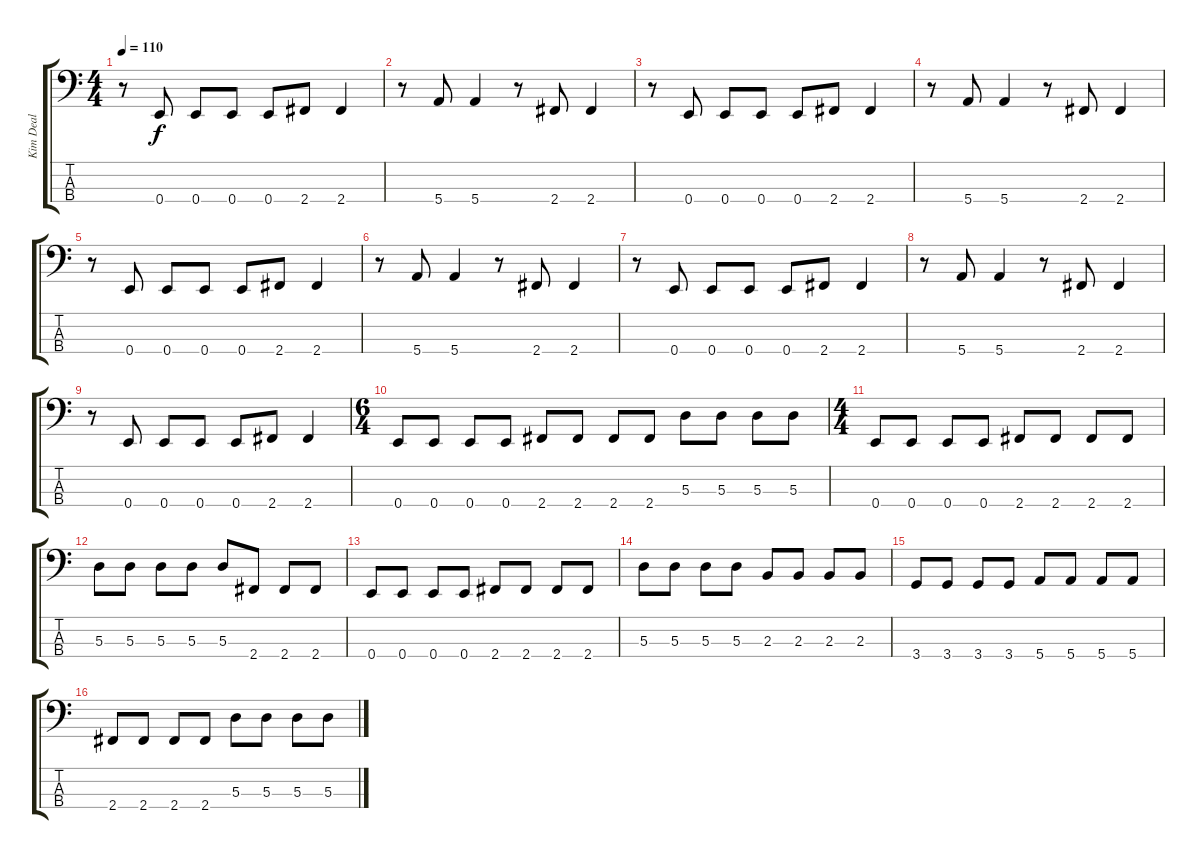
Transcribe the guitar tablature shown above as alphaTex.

\track ("Kim Deal" "Kim Deal") {instrument electricbasspick}
\staff {score tabs}
\tuning (G2 D2 A1 E1) {hide}
\ts (4 4)
\tempo 110
\clef f4
\ks c
r.8{dy f} 0.4.8 0.4.8 0.4.8 0.4.8 2.4.8 2.4.4 |
r.8 5.4.8 5.4.4 r.8 2.4.8 2.4.4 |
r.8 0.4.8 0.4.8 0.4.8 0.4.8 2.4.8 2.4.4 |
r.8 5.4.8 5.4.4 r.8 2.4.8 2.4.4 |
r.8 0.4.8 0.4.8 0.4.8 0.4.8 2.4.8 2.4.4 |
r.8 5.4.8 5.4.4 r.8 2.4.8 2.4.4 |
r.8 0.4.8 0.4.8 0.4.8 0.4.8 2.4.8 2.4.4 |
r.8 5.4.8 5.4.4 r.8 2.4.8 2.4.4 |
r.8 0.4.8 0.4.8 0.4.8 0.4.8 2.4.8 2.4.4 |
\ts (6 4)
\section ("" "")
0.4.8 0.4.8 0.4.8 0.4.8 2.4.8 2.4.8 2.4.8 2.4.8 5.3.8 5.3.8 5.3.8 5.3.8 |
\ts (4 4)
0.4.8 0.4.8 0.4.8 0.4.8 2.4.8 2.4.8 2.4.8 2.4.8 |
5.3.8 5.3.8 5.3.8 5.3.8 5.3.8 2.4.8 2.4.8 2.4.8 |
0.4.8 0.4.8 0.4.8 0.4.8 2.4.8 2.4.8 2.4.8 2.4.8 |
5.3.8 5.3.8 5.3.8 5.3.8 2.3.8 2.3.8 2.3.8 2.3.8 |
3.4.8 3.4.8 3.4.8 3.4.8 5.4.8 5.4.8 5.4.8 5.4.8 |
2.4.8 2.4.8 2.4.8 2.4.8 5.3.8 5.3.8 5.3.8 5.3.8
